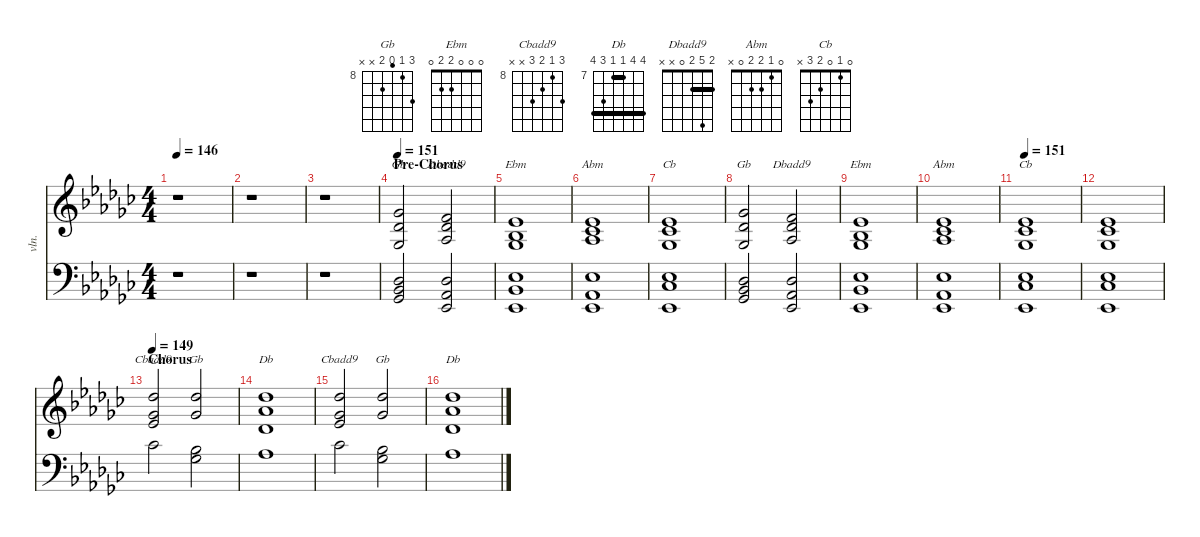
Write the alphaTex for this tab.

\defaultSystemsLayout 4
\hideDynamics
\bracketExtendMode nobrackets
\otherSystemsTrackNameOrientation horizontal
\track ("Keyboards 2" "vln.") {defaultSystemsLayout 8 instrument stringensemble1}
\staff {score}
\tuning (Eb4 Bb3 Gb3 Db3 Ab2 Eb2)
\chord ("Gb" 3 3 0 0 2 3) {showfingering false}
\chord ("Ebm" 0 0 0 2 2 0) {showfingering false}
\chord ("Cbadd9" 10 8 9 10 x x) {firstfret 8}
\chord ("Gb" 10 8 7 9 x x) {firstfret 8}
\chord ("Db" 10 10 7 7 9 10) {firstfret 7 barre (7 10)}
\chord ("Dbadd9" 2 5 2 0 x x) {showfingering false barre 2}
\chord ("Abm" 0 1 2 2 0 x) {showfingering false}
\chord ("Cb" 0 1 0 2 3 x) {showfingering false}
\ts (4 4)
\tempo 146
\clef g2
\ks gb
r.1{dy f beam Down} |
r.1{beam Down} |
r.1{beam Down} |
\section ("" "Pre-Chorus")
\tempo 151
(3.1{acc b} 3.2{acc b} 0.3{acc b}).2{ch "Gb" beam Up} (7.2{acc forcenatural} 7.3{acc b} 7.4{acc b}).2{ch "Dbadd9" beam Up} |
(0.1{acc b} 0.2{acc b} 0.3{acc b}).1{ch "Ebm" beam Up} |
(0.1{acc b} 1.2{acc b} 2.3{acc b}).1{ch "Abm" beam Up} |
(0.1{acc b} 1.2{acc b} 0.3{acc b}).1{ch "Cb" beam Up} |
(3.1{acc b} 3.2{acc b} 0.3{acc b}).2{ch "Gb" beam Up} (7.2{acc forcenatural} 7.3{acc b} 7.4{acc b}).2{ch "Dbadd9" beam Up} |
(0.1{acc b} 0.2{acc b} 0.3{acc b}).1{ch "Ebm" beam Up} |
(0.1{acc b} 1.2{acc b} 2.3{acc b}).1{ch "Abm" beam Up} |
\tempo 151
(0.1{acc b} 1.2{acc b} 0.3{acc b}).1{ch "Cb" beam Up} |
(0.1{acc b} 1.2{acc b} 0.3{acc b}).1{beam Up} |
\section ("" "Chorus")
\tempo 149
(15.2{acc b} 12.3{acc b} 0.1{acc b}).2{ch "Cbadd9" beam Up} (10.1{acc b} 12.3{acc b}).2{ch "Gb" beam Up} |
(10.1{acc b} 10.2{acc b} 7.3{acc b}).1{ch "Db" beam Up} |
(10.1{acc b} 8.2{acc b} 9.3{acc b}).2{ch "Cbadd9" beam Up} (10.1{acc b} 8.2{acc b}).2{ch "Gb" beam Up} |
(10.1{acc b} 10.2{acc b} 7.3{acc b}).1{ch "Db" beam Up}
\staff {score}
\tuning (G2 D2 A1 E1 B0)
\clef f4
\ottava regular
\simile none
\ks gb
r.1{dy f beam Down} |
r.1{beam Down} |
r.1{beam Down} |
(16.3{acc b} 18.4{acc b} 19.5{acc b}).2{beam Up} (16.3{acc b} 16.4{acc b} 16.5{acc b}).2{beam Up} |
(18.3{acc b} 18.4{acc b} 16.5{acc b}).1{beam Up} |
(18.3{acc b} 16.4{acc b} 16.5{acc b}).1{beam Up} |
(18.3{acc b} 19.4{acc b} 16.5{acc b}).1{beam Up} |
(16.3{acc b} 18.4{acc b} 19.5{acc b}).2{beam Up} (16.3{acc b} 16.4{acc b} 16.5{acc b}).2{beam Up} |
(18.3{acc b} 18.4{acc b} 16.5{acc b}).1{beam Up} |
(18.3{acc b} 16.4{acc b} 16.5{acc b}).1{beam Up} |
(18.3{acc b} 19.4{acc b} 16.5{acc b}).1{beam Up} |
(18.3{acc b} 19.4{acc b} 16.5{acc b}).1{beam Up} |
16.1{acc b}.2{beam Down} (16.2{acc b} 15.1{acc b}).2{beam Down} |
13.1{acc b}.1{beam Down} |
16.1{acc b}.2{beam Down} (16.2{acc b} 15.1{acc b}).2{beam Down} |
13.1{acc b}.1{beam Down}
